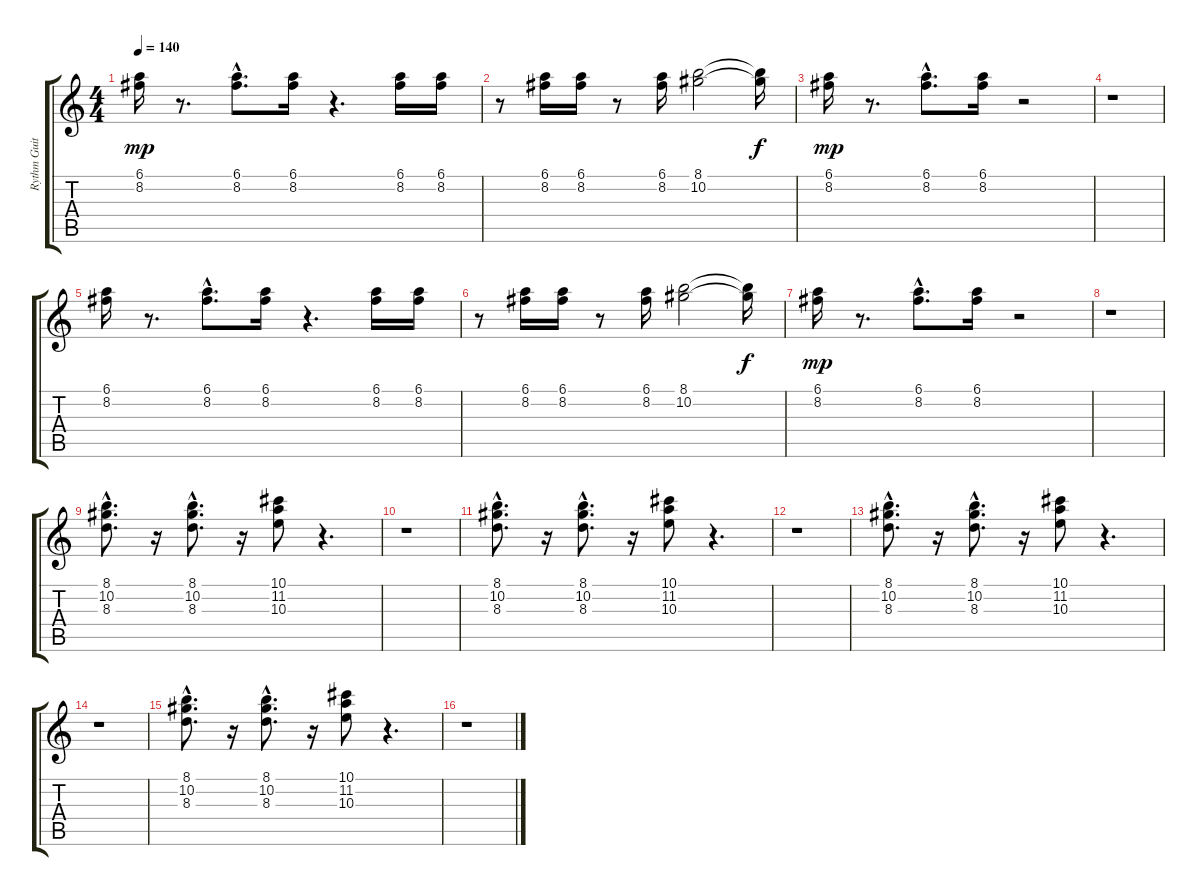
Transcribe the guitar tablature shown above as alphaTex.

\track ("Rythm Guitar Dubs" "Rythm Guit") {instrument overdrivenguitar}
\staff {score tabs}
\tuning (Eb4 Bb3 Gb3 Db3 Ab2 Eb2) {hide}
\ts (4 4)
\tempo 140
\clef g2
\ks c
(6.1 8.2).16{dy mp} r.8{d} (6.1{hac} 8.2{hac}).8{d} (6.1 8.2).16 r.4{d} (6.1 8.2).16 (6.1 8.2).16 |
r.8 (6.1 8.2).16 (6.1 8.2).16 r.8 (6.1 8.2).16 (8.1 10.2).2 (8.1{t} 10.2{t}).16{dy f} |
(6.1 8.2).16{dy mp} r.8{d} (6.1{hac} 8.2{hac}).8{d} (6.1 8.2).16 r.2 |
r.1 |
(6.1 8.2).16 r.8{d} (6.1{hac} 8.2{hac}).8{d} (6.1 8.2).16 r.4{d} (6.1 8.2).16 (6.1 8.2).16 |
r.8 (6.1 8.2).16 (6.1 8.2).16 r.8 (6.1 8.2).16 (8.1 10.2).2 (8.1{t} 10.2{t}).16{dy f} |
(6.1 8.2).16{dy mp} r.8{d} (6.1{hac} 8.2{hac}).8{d} (6.1 8.2).16 r.2 |
r.1 |
(8.1{hac} 10.2{hac} 8.3{hac}).8{d} r.16 (8.1{hac} 10.2{hac} 8.3{hac}).8{d} r.16 (10.1 11.2 10.3).8 r.4{d} |
r.1 |
(8.1{hac} 10.2{hac} 8.3{hac}).8{d} r.16 (8.1{hac} 10.2{hac} 8.3{hac}).8{d} r.16 (10.1 11.2 10.3).8 r.4{d} |
r.1 |
(8.1{hac} 10.2{hac} 8.3{hac}).8{d} r.16 (8.1{hac} 10.2{hac} 8.3{hac}).8{d} r.16 (10.1 11.2 10.3).8 r.4{d} |
r.1 |
(8.1{hac} 10.2{hac} 8.3{hac}).8{d} r.16 (8.1{hac} 10.2{hac} 8.3{hac}).8{d} r.16 (10.1 11.2 10.3).8 r.4{d} |
r.1
